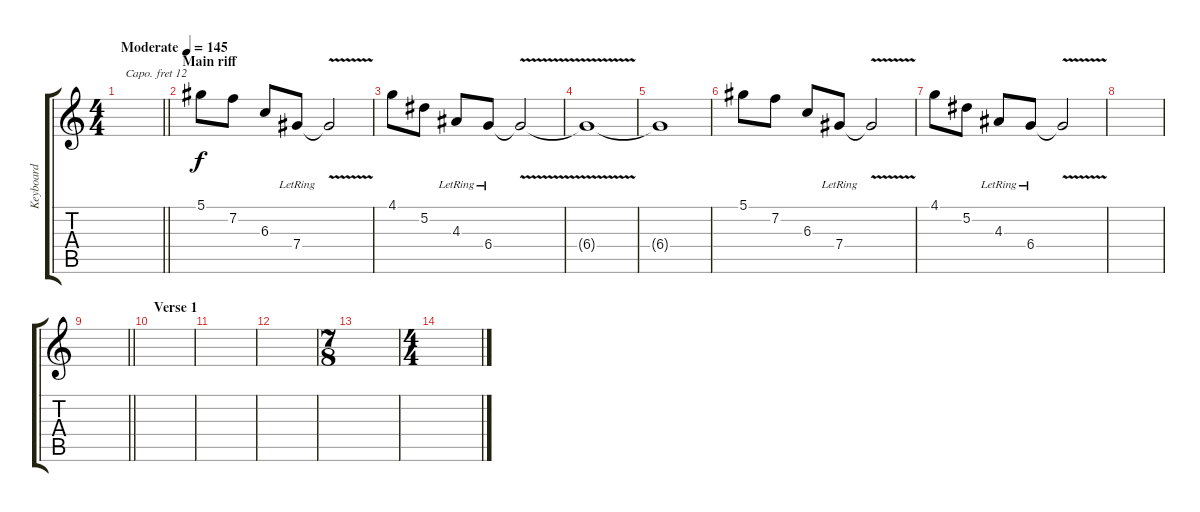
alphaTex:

\track ("Keyboard" "Keyboard") {instrument honkytonkpiano}
\staff {score tabs}
\capo 12
\tuning (Eb4 Bb3 Gb3 Db3 Ab2 Eb2) {hide}
\ts (4 4)
\tempo (145 "Moderate")
\clef g2
\barLineRight lightlight
\ks c
|
\section ("" "Main riff")
5.1.8{volume 12} 7.2.8 6.3.8 7.4{lr}.8 7.4{v t}.2 |
4.1.8 5.2.8 4.3{lr}.8 6.4{lr}.8 6.4{v t}.2 |
6.4{t}.1 |
6.4{t}.1 |
5.1.8 7.2.8 6.3.8 7.4{lr}.8 7.4{v t}.2 |
4.1.8 5.2.8 4.3{lr}.8 6.4{lr}.8 6.4{v t}.2 |
|
\barLineRight lightlight
|
\section ("" "Verse 1")
|
|
|
\ts (7 8)
|
\ts (4 4)
